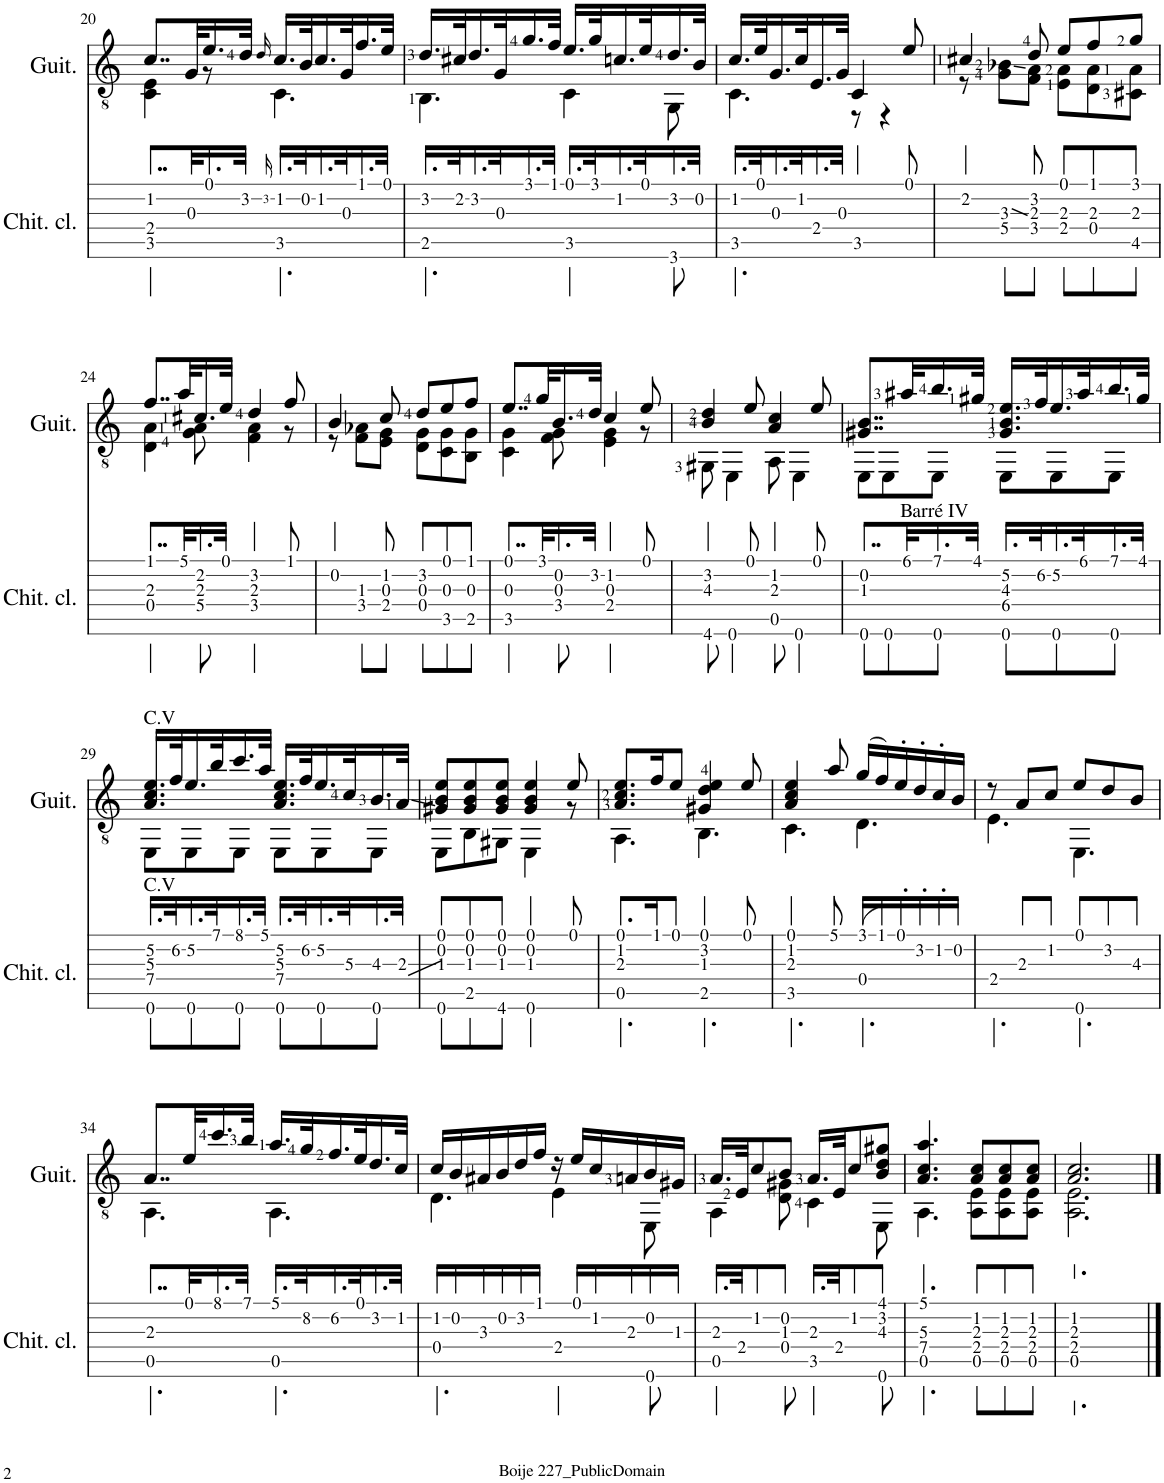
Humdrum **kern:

**kern	**kern
*part2	*part1
*staff2	*staff1
*I"Chitarra classica	*I"Guitar
*I'Chit. cl.	*I'Guit.
!!LO:PB:g=z
*	*clefGv2
*k[]	*k[]
*M6/8	*M6/8
=20	=20
*^	*^
8..c/L	4C\ 4E\	8..c/L	4C\ 4E\
32G/KL	.	32G/KL	.
16.e/	8r	16.e/	8r
32d/JJk	.	32d/JJk	.
16qd/	.	16qd/	.
16.c/LL	4.C\	16.c/LL	4.C\
32B/K	.	32B/K	.
16.c/	.	16.c/	.
32G/K	.	32G/K	.
16.f/	.	16.f/	.
32e/JJk	.	32e/JJk	.
=21	=21	=21	=21
16.d/LL	4.BB\	16.d/LL	4.BB\
32c#X/K	.	32c#X/K	.
16.d/	.	16.d/	.
32G/K	.	32G/K	.
16.g/	.	16.g/	.
32f/JJk	.	32f/JJk	.
16.e/LL	4C\	16.e/LL	4C\
32g/K	.	32g/K	.
16.cn/	.	16.cn/	.
32e/K	.	32e/K	.
16.d/	8GG\	16.d/	8GG\
32B/JJk	.	32B/JJk	.
=22	=22	=22	=22
16.c/LL	4.C\	16.c/LL	4.C\
32e/K	.	32e/K	.
16.G/	.	16.G/	.
32c/K	.	32c/K	.
16.E/	.	16.E/	.
32G/JJk	.	32G/JJk	.
4C/	8r	4C/	8r
.	4r	.	4r
8e/	.	8e/	.
=23	=23	=23	=23
4c#X/	8r	4c#X/	8r
.	8G\ 8B-X\L	.	8G\ 8B-X\L
8d/	8F\ 8A\J	8d/	8F\ 8A\J
8e/L	8E\ 8A\L	8e/L	8E\ 8A\L
8f/	8D\ 8A\	8f/	8D\ 8A\
8g/J	8C#X\ 8A\J	8g/J	8C#X\ 8A\J
!!LO:LB:g=z	!!
=24	=24	=24	=24
8..f/L	4D\ 4A\	8..f/L	4D\ 4A\
32a/KL	.	32a/KL	.
16.c#X/	8G\ 8A\	16.c#X/	8G\ 8A\
32e/JJk	.	32e/JJk	.
4d/	4F\ 4A\	4d/	4F\ 4A\
8f/	8r	8f/	8r
=25	=25	=25	=25
4B/	8r	4B/	8r
.	8F\ 8A-X\L	.	8F\ 8A-X\L
8c/	8E\ 8G\J	8c/	8E\ 8G\J
8d/L	8D\ 8G\L	8d/L	8D\ 8G\L
8e/	8C\ 8G\	8e/	8C\ 8G\
8f/J	8BB\ 8G\J	8f/J	8BB\ 8G\J
=26	=26	=26	=26
8..e/L	4C\ 4G\	8..e/L	4C\ 4G\
32g/KL	.	32g/KL	.
16.B/	8F\ 8G\	16.B/	8F\ 8G\
32d/JJk	.	32d/JJk	.
4c/	4E\ 4G\	4c/	4E\ 4G\
8e/	8r	8e/	8r
=27	=27	=27	=27
4B/ 4d/	8GG#X\	4B/ 4d/	8GG#X\
.	4EE\	.	4EE\
8e/	.	8e/	.
4A/ 4c/	8AA\	4A/ 4c/	8AA\
.	4EE\	.	4EE\
8e/	.	8e/	.
=28	=28	=28	=28
8..G#X/ 8..B/L	8EE\L	8..G#X/ 8..B/L	8EE\L
.	8EE\	.	8EE\
!LO:TX:a:t=Barré IV	!	!	!
32a#X/KL	.	32a#X/KL	.
16.b/	8EE\J	16.b/	8EE\J
32g#X/JJk	.	32g#X/JJk	.
16.G#/ 16.B/ 16.e/LL	8EE\L	16.G#/ 16.B/ 16.e/LL	8EE\L
32f/K	.	32f/K	.
16.e/	8EE\	16.e/	8EE\
32a#/K	.	32a#/K	.
16.b/	8EE\J	16.b/	8EE\J
32g#/JJk	.	32g#/JJk	.
!!LO:LB:g=z	!!
=29	=29	=29	=29
!	!	!LO:TX:a:t=C.V	!
!LO:TX:a:t=C.V	!	!	!
16.A/ 16.c/ 16.e/LL	8EE\L	16.A/ 16.c/ 16.e/LL	8EE\L
32f/K	.	32f/K	.
16.e/	8EE\	16.e/	8EE\
32b/K	.	32b/K	.
16.cc/	8EE\J	16.cc/	8EE\J
32a/JJk	.	32a/JJk	.
16.A/ 16.c/ 16.e/LL	8EE\L	16.A/ 16.c/ 16.e/LL	8EE\L
32f/K	.	32f/K	.
16.e/	8EE\	16.e/	8EE\
32c/K	.	32c/K	.
16.B/	8EE\J	16.B/	8EE\J
32A/JJk	.	32A/JJk	.
=30	=30	=30	=30
8G#X/ 8B/ 8e/L	8EE\L	8G#X/ 8B/ 8e/L	8EE\L
8G#/ 8B/ 8e/	8BB\	8G#/ 8B/ 8e/	8BB\
8G#/ 8B/ 8e/J	8GG#X\J	8G#/ 8B/ 8e/J	8GG#X\J
4G#/ 4B/ 4e/	4EE\	4G#/ 4B/ 4e/	4EE\
8e/	8r	8e/	8r
=31	=31	=31	=31
8.A/ 8.c/ 8.e/L	4.AA\	8.A/ 8.c/ 8.e/L	4.AA\
16f/K	.	16f/K	.
8e/J	.	8e/J	.
4G#X/ 4d/ 4e/	4.BB\	4G#X/ 4d/ 4e/	4.BB\
8e/	.	8e/	.
=32	=32	=32	=32
4A/ 4c/ 4e/	4.C\	4A/ 4c/ 4e/	4.C\
8a/	.	8a/	.
(16g/LL	4.D\	(16g/LL	4.D\
16f/)	.	16f/)	.
16e'/	.	16e'/	.
16d'/	.	16d'/	.
16c'/	.	16c'/	.
16B/JJ	.	16B/JJ	.
=33	=33	=33	=33
8r	4.E\	8r	4.E\
8A/L	.	8A/L	.
8c/J	.	8c/J	.
8e/L	4.EE\	8e/L	4.EE\
8d/	.	8d/	.
8B/J	.	8B/J	.
!!LO:LB:g=z	!!
=34	=34	=34	=34
8..A/L	4.AA\	8..A/L	4.AA\
32e/KL	.	32e/KL	.
16.cc/	.	16.cc/	.
32b/JJk	.	32b/JJk	.
16.a/LL	4.AA\	16.a/LL	4.AA\
32g/K	.	32g/K	.
16.f/	.	16.f/	.
32e/K	.	32e/K	.
16.d/	.	16.d/	.
32c/JJk	.	32c/JJk	.
=35	=35	=35	=35
16c/LL	4.D\	16c/LL	4.D\
16B/	.	16B/	.
16A#X/	.	16A#X/	.
16B/	.	16B/	.
16d/	.	16d/	.
16f/JJ	.	16f/JJ	.
16r	4E\	16r	4E\
16e/LL	.	16e/LL	.
16c/	.	16c/	.
16An/	.	16An/	.
16B/	8EE\	16B/	8EE\
16G#X/JJ	.	16G#X/JJ	.
=36	=36	=36	=36
16.A/LL	4AA\	16.A/LL	4AA\
32E/JK	.	32E/JK	.
8c/	.	8c/	.
8B/J	8D\ 8G#X\	8B/J	8D\ 8G#X\
16.A/LL	4C\	16.A/LL	4C\
32E/JK	.	32E/JK	.
8c/	.	8c/	.
8B/ 8d/ 8g#X/J	8EE\	8B/ 8d/ 8g#X/J	8EE\
=37	=37	=37	=37
4.A/ 4.c/ 4.a/	4.AA\	4.A/ 4.c/ 4.a/	4.AA\
8A/ 8c/L	8AA\ 8E\L	8A/ 8c/L	8AA\ 8E\L
8A/ 8c/	8AA\ 8E\	8A/ 8c/	8AA\ 8E\
8A/ 8c/J	8AA\ 8E\J	8A/ 8c/J	8AA\ 8E\J
=38	=38	=38	=38
2.A/ 2.c/	2.AA\ 2.E\	2.A/ 2.c/	2.AA\ 2.E\
*v	*v	*	*
*	*v	*v
==	==
*-	*-
